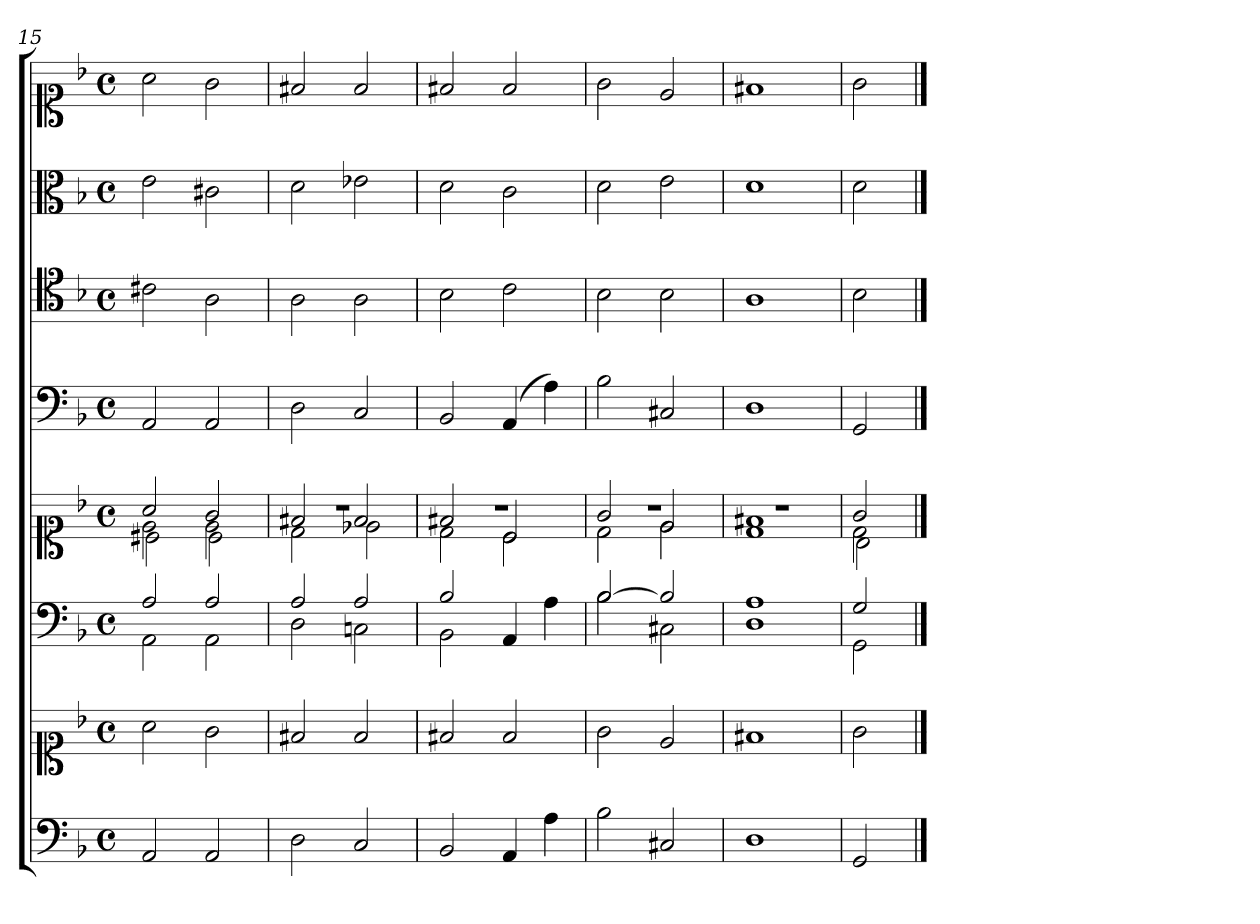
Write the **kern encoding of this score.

**kern	**kern	**kern	**kern	**kern	**kern	**kern	**kern
*part6	*part6	*part5	*part5	*part4	*part3	*part2	*part1
*staff8	*staff7	*staff6	*staff5	*staff4	*staff3	*staff2	*staff1
*clefF4	*clefC1	*clefF4	*clefC1	*clefF4	*clefC4	*clefC3	*clefC1
*k[b-]	*k[b-]	*k[b-]	*k[b-]	*k[b-]	*k[b-]	*k[b-]	*k[b-]
*F:	*F:	*F:	*F:	*F:	*F:	*F:	*F:
*M4/4	*M4/4	*M4/4	*M4/4	*M4/4	*M4/4	*M4/4	*M4/4
*met(c)	*met(c)	*met(c)	*met(c)	*met(c)	*met(c)	*met(c)	*met(c)
=15	=15	=15	=15	=15	=15	=15	=15
*	*	*^	*^	*	*	*	*
*	*	*	*	*	*^	*	*	*	*
2AA	2a	2A	2AA	2a	2e	2c#X\	2AA	2c#X	2e	2a
2AA	2g	2A	2AA	2g	2e	2c#\	2AA	2A	2c#X	2g
=16	=16	=16	=16	=16	=16	=16	=16	=16	=16	=16
2D	2f#X	2A	2D	2f#X	2d	1r	2D	2A	2d	2f#X
2C	2f#	2A	2Cn	2f#	2e-X	.	2C	2A	2e-X	2f#
=17	=17	=17	=17	=17	=17	=17	=17	=17	=17	=17
2BB-	2f#X	2B-	2BB-	2f#X	2d	1r	2BB-	2B-	2d	2f#X
4AA	2f#	4ryy	4AA	2c	2c	.	(4AA	2c	2c	2f#
4A	.	4ryy	4A	.	.	.	4A)	.	.	.
=18	=18	=18	=18	=18	=18	=18	=18	=18	=18	=18
2B-	2g	[2B-	2B-	2g	2d	1r	2B-	2B-	2d	2g
2C#X	2e	2B-]	2C#X	2e	2e	.	2C#X	2B-	2e	2e
=19	=19	=19	=19	=19	=19	=19	=19	=19	=19	=19
1D	1f#X	1A	1D	1f#X	1d	1r	1D	1A	1d	1f#X
=20	=20	=20	=20	=20	=20	=20	=20	=20	=20	=20
2GG	2g	2G	2GG	2g	2d	2B-\	2GG	2B-	2d	2g
*	*	*v	*v	*	*	*	*	*	*	*
*	*	*	*v	*v	*v	*	*	*	*
==	==	==	==	==	==	==	==
*-	*-	*-	*-	*-	*-	*-	*-
